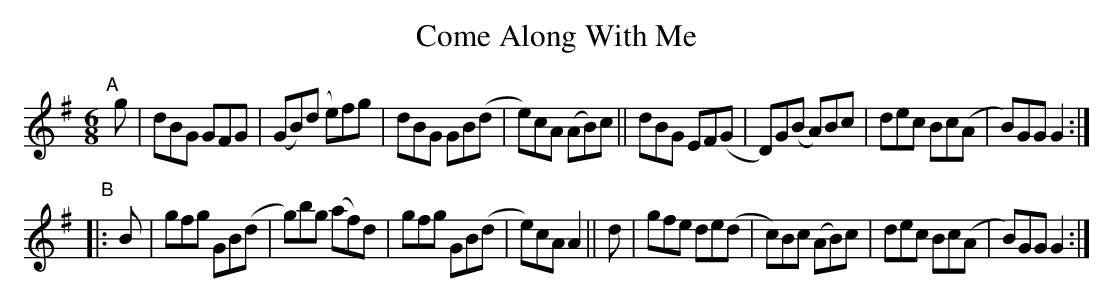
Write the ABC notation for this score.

X:1
T: Come Along With Me
M: 6/8
L: 1/8
K: G
"^A"[|] g \
 | dBG GFG | (GB)(d e)fg | dBG GB(d | e)cA (AB)c \
|| dBG EF(G | D)G(B A)Bc | dec Bc(A | B)GG G2 :|
"^B"\
|: B | gfg GB(d | g)bg (af)d | gfg GB(d | e)cA A2 \
|| d | gfe de(d | c)Bc (AB)c | dec Bc(A | B)GG G2 :|
